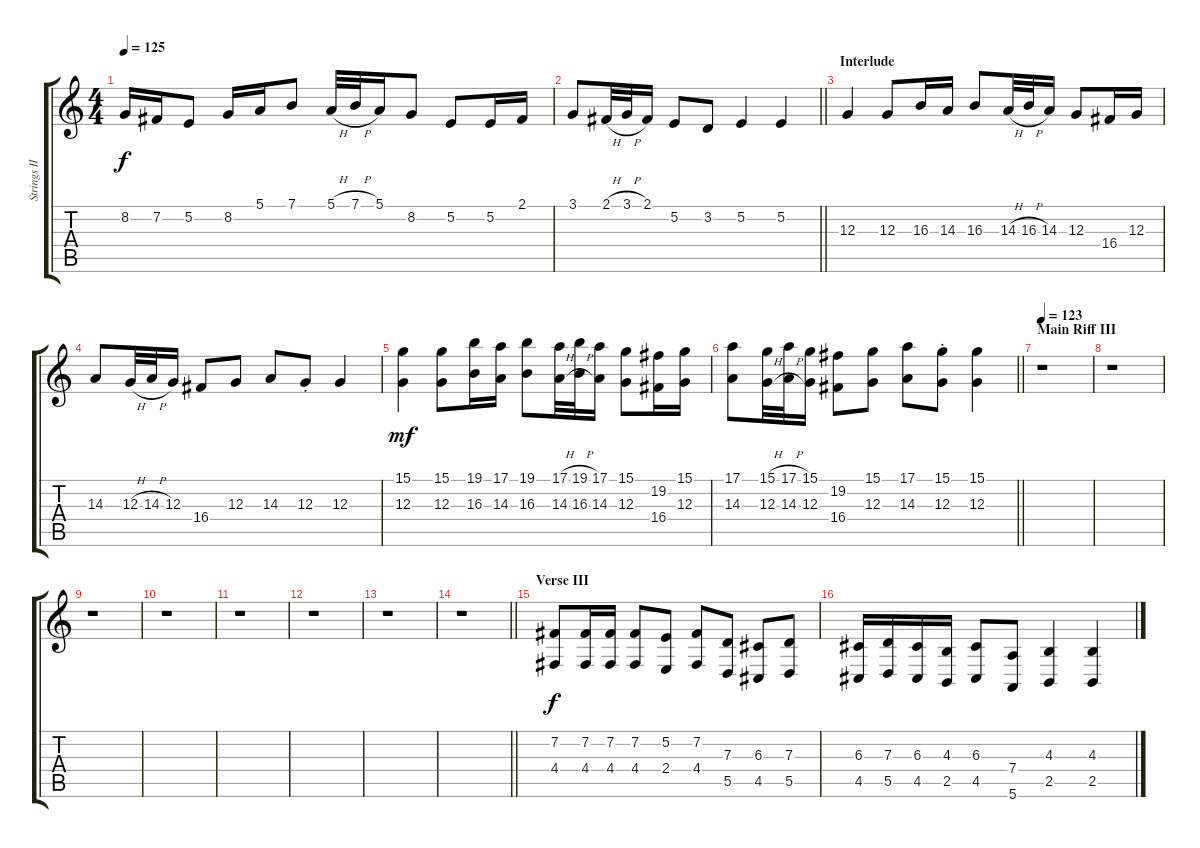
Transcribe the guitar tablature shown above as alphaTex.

\track ("Strings II" "Strings II") {instrument stringensemble2}
\staff {score tabs}
\tuning (E4 B3 G3 D3 A2 E2) {hide}
\ts (4 4)
\tempo 125
\clef g2
\ks c
8.2.16{dy f} 7.2.16 5.2.8 8.2.16 5.1.16 7.1.8 5.1{h}.32 7.1{h}.32 5.1.16 8.2.8 5.2.8 5.2.16 2.1.16 |
\barLineRight lightlight
3.1.8 2.1{h}.32 3.1{h}.32 2.1.16 5.2.8 3.2.8 5.2.4 5.2.4 |
\section ("" "Interlude")
12.3.4 12.3.8 16.3.16 14.3.16 16.3.8 14.3{h}.32 16.3{h}.32 14.3.16 12.3.8 16.4.16 12.3.16 |
14.3.8 12.3{h}.32 14.3{h}.32 12.3.16 16.4.8 12.3.8 14.3.8 12.3{st}.8 12.3.4 |
(15.1 12.3).4{dy mf} (15.1 12.3).8 (19.1 16.3).16 (17.1 14.3).16 (19.1 16.3).8 (17.1{h} 14.3{h}).32 (19.1{h} 16.3{h}).32 (17.1 14.3).16 (15.1 12.3).8 (19.2 16.4).16 (15.1 12.3).16 |
\barLineRight lightlight
(17.1 14.3).8 (15.1{h} 12.3{h}).32 (17.1{h} 14.3{h}).32 (15.1 12.3).16 (19.2 16.4).8 (15.1 12.3).8 (17.1 14.3).8 (15.1{st} 12.3{st}).8 (15.1 12.3).4 |
\section ("" "Main Riff III")
\tempo 123
r.1 |
r.1 |
r.1 |
r.1 |
r.1 |
r.1 |
r.1 |
\barLineRight lightlight
r.1 |
\section ("" "Verse III")
(7.2 4.4).8{dy f volume 12 balance 9 instrument stringensemble2} (7.2 4.4).16 (7.2 4.4).16 (7.2 4.4).8 (5.2 2.4).8 (7.2 4.4).8 (7.3 5.5).8 (6.3 4.5).8 (7.3 5.5).8 |
(6.3 4.5).16 (7.3 5.5).16 (6.3 4.5).16 (4.3 2.5).16 (6.3 4.5).8 (7.4 5.6).8 (4.3 2.5).4 (4.3 2.5).4
